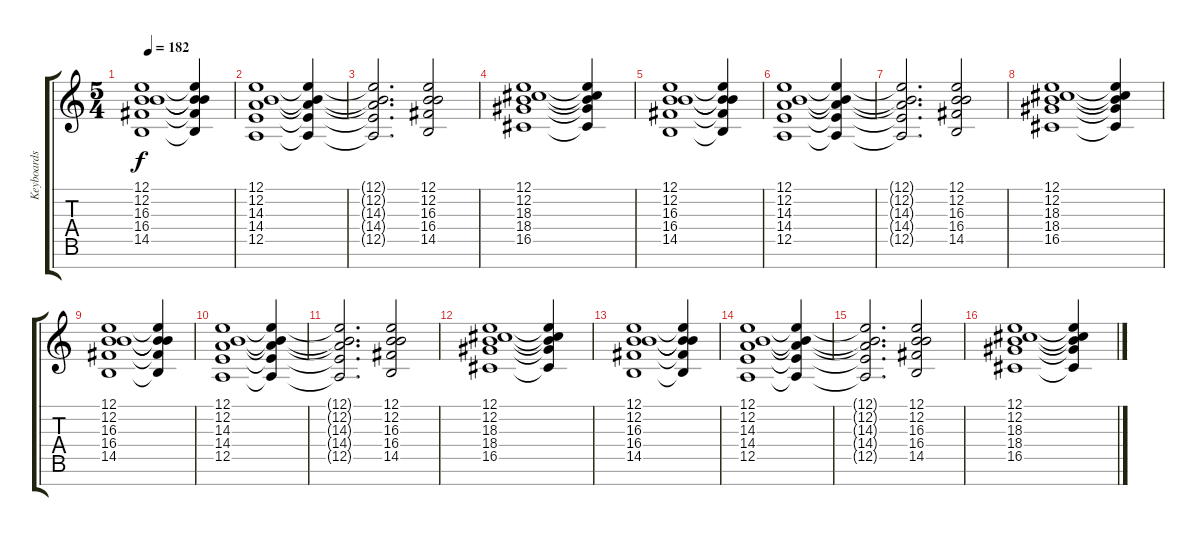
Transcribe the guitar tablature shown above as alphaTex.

\track ("Keyboards" "Keyboards") {instrument stringensemble1}
\staff {score tabs}
\tuning (E4 B3 G3 D3 A2 E2 B1) {hide}
\ts (5 4)
\tempo 182
\clef g2
\ks c
(12.1 12.2 16.3 16.4 14.5).1{dy f} (12.1{t} 12.2{t} 16.3{t} 16.4{t} 14.5{t}).4 |
(12.1 12.2 14.3 14.4 12.5).1 (12.1{t} 12.2{t} 14.3{t} 14.4{t} 12.5{t}).4 |
(12.1{t} 12.2{t} 14.3{t} 14.4{t} 12.5{t}).2{d} (12.1 12.2 16.3 16.4 14.5).2 |
(12.1 12.2 18.3 18.4 16.5).1 (12.1{t} 12.2{t} 18.3{t} 18.4{t} 16.5{t}).4 |
(12.1 12.2 16.3 16.4 14.5).1 (12.1{t} 12.2{t} 16.3{t} 16.4{t} 14.5{t}).4 |
(12.1 12.2 14.3 14.4 12.5).1 (12.1{t} 12.2{t} 14.3{t} 14.4{t} 12.5{t}).4 |
(12.1{t} 12.2{t} 14.3{t} 14.4{t} 12.5{t}).2{d} (12.1 12.2 16.3 16.4 14.5).2 |
(12.1 12.2 18.3 18.4 16.5).1 (12.1{t} 12.2{t} 18.3{t} 18.4{t} 16.5{t}).4 |
(12.1 12.2 16.3 16.4 14.5).1 (12.1{t} 12.2{t} 16.3{t} 16.4{t} 14.5{t}).4 |
(12.1 12.2 14.3 14.4 12.5).1 (12.1{t} 12.2{t} 14.3{t} 14.4{t} 12.5{t}).4 |
(12.1{t} 12.2{t} 14.3{t} 14.4{t} 12.5{t}).2{d} (12.1 12.2 16.3 16.4 14.5).2 |
(12.1 12.2 18.3 18.4 16.5).1 (12.1{t} 12.2{t} 18.3{t} 18.4{t} 16.5{t}).4 |
(12.1 12.2 16.3 16.4 14.5).1 (12.1{t} 12.2{t} 16.3{t} 16.4{t} 14.5{t}).4 |
(12.1 12.2 14.3 14.4 12.5).1 (12.1{t} 12.2{t} 14.3{t} 14.4{t} 12.5{t}).4 |
(12.1{t} 12.2{t} 14.3{t} 14.4{t} 12.5{t}).2{d} (12.1 12.2 16.3 16.4 14.5).2 |
(12.1 12.2 18.3 18.4 16.5).1 (12.1{t} 12.2{t} 18.3{t} 18.4{t} 16.5{t}).4
